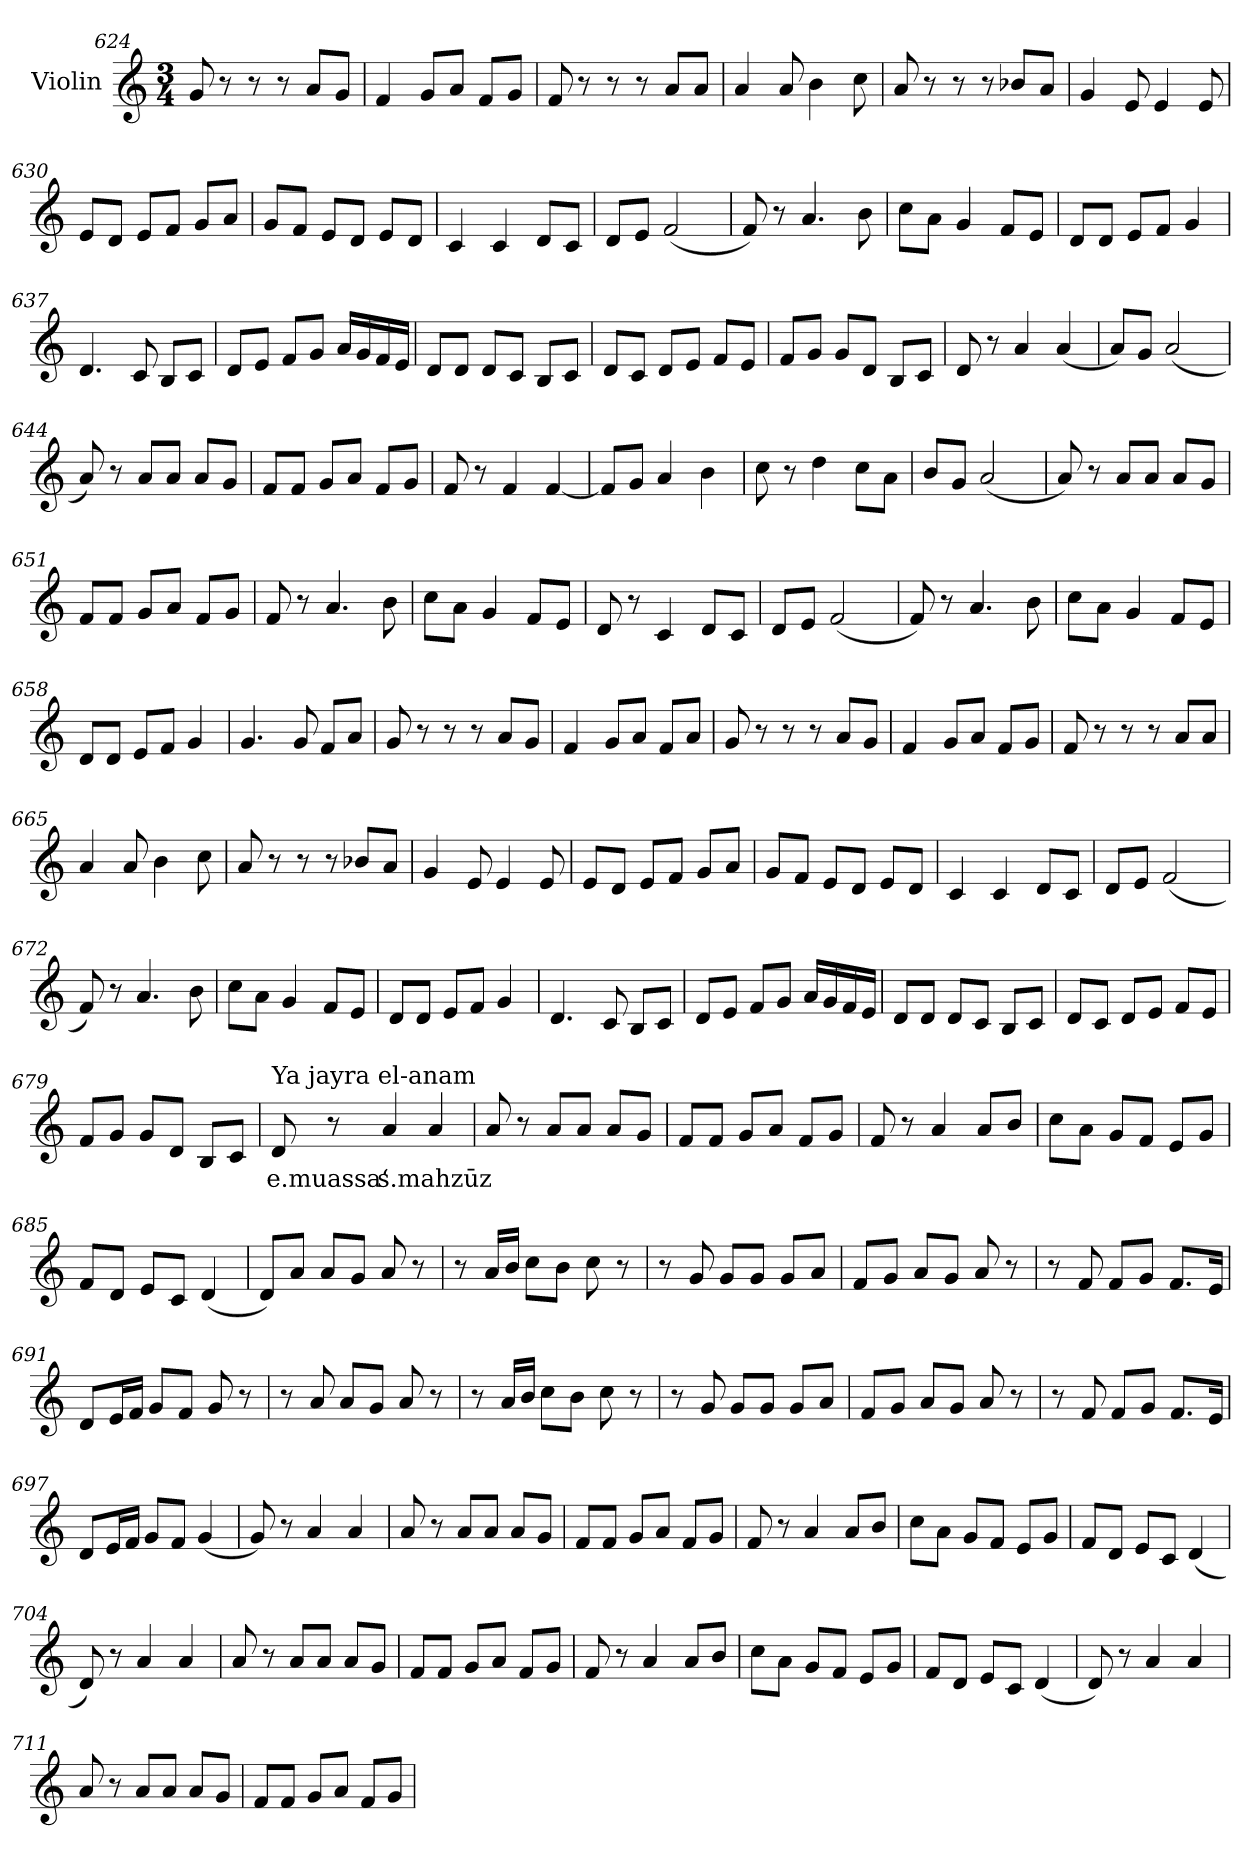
**kern	**text
*part1	*part1
*staff1	*staff1
*I"Violin	*
*clefG2	*
*k[]	*
*M3/4	*
=624	=624
8g/	.
8r	.
8r	.
8r	.
8a/L	.
8g/J	.
=625	=625
4f/	.
8g/L	.
8a/J	.
8f/L	.
8g/J	.
=626	=626
8f/	.
8r	.
8r	.
8r	.
8a/L	.
8a/J	.
=627	=627
4a/	.
8a/	.
4b\	.
8cc\	.
=628	=628
8a/	.
8r	.
8r	.
8r	.
8b-X/L	.
8a/J	.
!!LO:LB:g=z
=629	=629
4g/	.
8e/	.
4e/	.
8e/	.
=630	=630
8e/L	.
8d/J	.
8e/L	.
8f/J	.
8g/L	.
8a/J	.
=631	=631
8g/L	.
8f/J	.
8e/L	.
8d/J	.
8e/L	.
8d/J	.
=632	=632
4c/	.
4c/	.
8d/L	.
8c/J	.
=633	=633
8d/L	.
8e/J	.
(<2f/	.
=634	=634
8f/)	.
8r	.
4.a/	.
8b\	.
=635	=635
8cc\L	.
8a\J	.
4g/	.
8f/L	.
8e/J	.
!!LO:LB:g=z
=636	=636
8d/L	.
8d/J	.
8e/L	.
8f/J	.
4g/	.
=637	=637
4.d/	.
8c/	.
8B/L	.
8c/J	.
=638	=638
8d/L	.
8e/J	.
8f/L	.
8g/J	.
16a/LL	.
16g/	.
16f/	.
16e/JJ	.
=639	=639
8d/L	.
8d/J	.
8d/L	.
8c/J	.
8B/L	.
8c/J	.
=640	=640
8d/L	.
8c/J	.
8d/L	.
8e/J	.
8f/L	.
8e/J	.
=641	=641
8f/L	.
8g/J	.
8g/L	.
8d/J	.
8B/L	.
8c/J	.
!!LO:LB:g=z
=642	=642
8d/	.
8r	.
4a/	.
(<4a/	.
=643	=643
8a/L)	.
8g/J	.
(<2a/	.
=644	=644
8a/)	.
8r	.
8a/L	.
8a/J	.
8a/L	.
8g/J	.
=645	=645
8f/L	.
8f/J	.
8g/L	.
8a/J	.
8f/L	.
8g/J	.
=646	=646
8f/	.
8r	.
4f/	.
[4f/	.
=647	=647
8f/L]	.
8g/J	.
4a/	.
4b\	.
=648	=648
8cc\	.
8r	.
4dd\	.
8cc\L	.
8a\J	.
!!LO:LB:g=z
=649	=649
8b/L	.
8g/J	.
(<2a/	.
=650	=650
8a/)	.
8r	.
8a/L	.
8a/J	.
8a/L	.
8g/J	.
=651	=651
8f/L	.
8f/J	.
8g/L	.
8a/J	.
8f/L	.
8g/J	.
=652	=652
8f/	.
8r	.
4.a/	.
8b\	.
=653	=653
8cc\L	.
8a\J	.
4g/	.
8f/L	.
8e/J	.
=654	=654
8d/	.
8r	.
4c/	.
8d/L	.
8c/J	.
=655	=655
8d/L	.
8e/J	.
(<2f/	.
!!LO:LB:g=z
=656	=656
8f/)	.
8r	.
4.a/	.
8b\	.
=657	=657
8cc\L	.
8a\J	.
4g/	.
8f/L	.
8e/J	.
=658	=658
8d/L	.
8d/J	.
8e/L	.
8f/J	.
4g/	.
=659	=659
4.g/	.
8g/	.
8f/L	.
8a/J	.
=660	=660
8g/	.
8r	.
8r	.
8r	.
8a/L	.
8g/J	.
=661	=661
4f/	.
8g/L	.
8a/J	.
8f/L	.
8a/J	.
!!LO:LB:g=z
=662	=662
8g/	.
8r	.
8r	.
8r	.
8a/L	.
8g/J	.
=663	=663
4f/	.
8g/L	.
8a/J	.
8f/L	.
8g/J	.
=664	=664
8f/	.
8r	.
8r	.
8r	.
8a/L	.
8a/J	.
=665	=665
4a/	.
8a/	.
4b\	.
8cc\	.
=666	=666
8a/	.
8r	.
8r	.
8r	.
8b-X/L	.
8a/J	.
=667	=667
4g/	.
8e/	.
4e/	.
8e/	.
!!LO:LB:g=z
=668	=668
8e/L	.
8d/J	.
8e/L	.
8f/J	.
8g/L	.
8a/J	.
=669	=669
8g/L	.
8f/J	.
8e/L	.
8d/J	.
8e/L	.
8d/J	.
=670	=670
4c/	.
4c/	.
8d/L	.
8c/J	.
=671	=671
8d/L	.
8e/J	.
(<2f/	.
=672	=672
8f/)	.
8r	.
4.a/	.
8b\	.
=673	=673
8cc\L	.
8a\J	.
4g/	.
8f/L	.
8e/J	.
=674	=674
8d/L	.
8d/J	.
8e/L	.
8f/J	.
4g/	.
!!LO:PB:g=z
=675	=675
4.d/	.
8c/	.
8B/L	.
8c/J	.
=676	=676
8d/L	.
8e/J	.
8f/L	.
8g/J	.
16a/LL	.
16g/	.
16f/	.
16e/JJ	.
=677	=677
8d/L	.
8d/J	.
8d/L	.
8c/J	.
8B/L	.
8c/J	.
=678	=678
8d/L	.
8c/J	.
8d/L	.
8e/J	.
8f/L	.
8e/J	.
=679	=679
8f/L	.
8g/J	.
8g/L	.
8d/J	.
8B/L	.
8c/J	.
=680	=680
!LO:TX:a:t=Ya jayra el-anam	!
!	!LO:LY:b
8d/	e.muassa‘
8r	.
!	!LO:LY:b
4a/	s.mahzūz
4a/	.
!!LO:LB:g=z
=681	=681
8a/	.
8r	.
8a/L	.
8a/J	.
8a/L	.
8g/J	.
=682	=682
8f/L	.
8f/J	.
8g/L	.
8a/J	.
8f/L	.
8g/J	.
=683	=683
8f/	.
8r	.
4a/	.
8a/L	.
8b/J	.
=684	=684
8cc\L	.
8a\J	.
8g/L	.
8f/J	.
8e/L	.
8g/J	.
=685	=685
8f/L	.
8d/J	.
8e/L	.
8c/J	.
(<4d/	.
=686	=686
8d/L)	.
8a/J	.
8a/L	.
8g/J	.
8a/	.
8r	.
!!LO:LB:g=z
=687	=687
8r	.
16a/LL	.
16b/JJ	.
8cc\L	.
8b\J	.
8cc\	.
8r	.
=688	=688
8r	.
8g/	.
8g/L	.
8g/J	.
8g/L	.
8a/J	.
=689	=689
8f/L	.
8g/J	.
8a/L	.
8g/J	.
8a/	.
8r	.
=690	=690
8r	.
8f/	.
8f/L	.
8g/J	.
8.f/L	.
16e/Jk	.
=691	=691
8d/L	.
16e/L	.
16f/JJ	.
8g/L	.
8f/J	.
8g/	.
8r	.
=692	=692
8r	.
8a/	.
8a/L	.
8g/J	.
8a/	.
8r	.
!!LO:LB:g=z
=693	=693
8r	.
16a/LL	.
16b/JJ	.
8cc\L	.
8b\J	.
8cc\	.
8r	.
=694	=694
8r	.
8g/	.
8g/L	.
8g/J	.
8g/L	.
8a/J	.
=695	=695
8f/L	.
8g/J	.
8a/L	.
8g/J	.
8a/	.
8r	.
=696	=696
8r	.
8f/	.
8f/L	.
8g/J	.
8.f/L	.
16e/Jk	.
=697	=697
8d/L	.
16e/L	.
16f/JJ	.
8g/L	.
8f/J	.
(<4g/	.
=698	=698
8g/)	.
8r	.
4a/	.
4a/	.
!!LO:LB:g=z
=699	=699
8a/	.
8r	.
8a/L	.
8a/J	.
8a/L	.
8g/J	.
=700	=700
8f/L	.
8f/J	.
8g/L	.
8a/J	.
8f/L	.
8g/J	.
=701	=701
8f/	.
8r	.
4a/	.
8a/L	.
8b/J	.
=702	=702
8cc\L	.
8a\J	.
8g/L	.
8f/J	.
8e/L	.
8g/J	.
=703	=703
8f/L	.
8d/J	.
8e/L	.
8c/J	.
(<4d/	.
=704	=704
8d/)	.
8r	.
4a/	.
4a/	.
!!LO:LB:g=z
=705	=705
8a/	.
8r	.
8a/L	.
8a/J	.
8a/L	.
8g/J	.
=706	=706
8f/L	.
8f/J	.
8g/L	.
8a/J	.
8f/L	.
8g/J	.
=707	=707
8f/	.
8r	.
4a/	.
8a/L	.
8b/J	.
=708	=708
8cc\L	.
8a\J	.
8g/L	.
8f/J	.
8e/L	.
8g/J	.
=709	=709
8f/L	.
8d/J	.
8e/L	.
8c/J	.
(<4d/	.
=710	=710
8d/)	.
8r	.
4a/	.
4a/	.
!!LO:LB:g=z
=711	=711
8a/	.
8r	.
8a/L	.
8a/J	.
8a/L	.
8g/J	.
=712	=712
8f/L	.
8f/J	.
8g/L	.
8a/J	.
8f/L	.
8g/J	.
=	=
*-	*-
